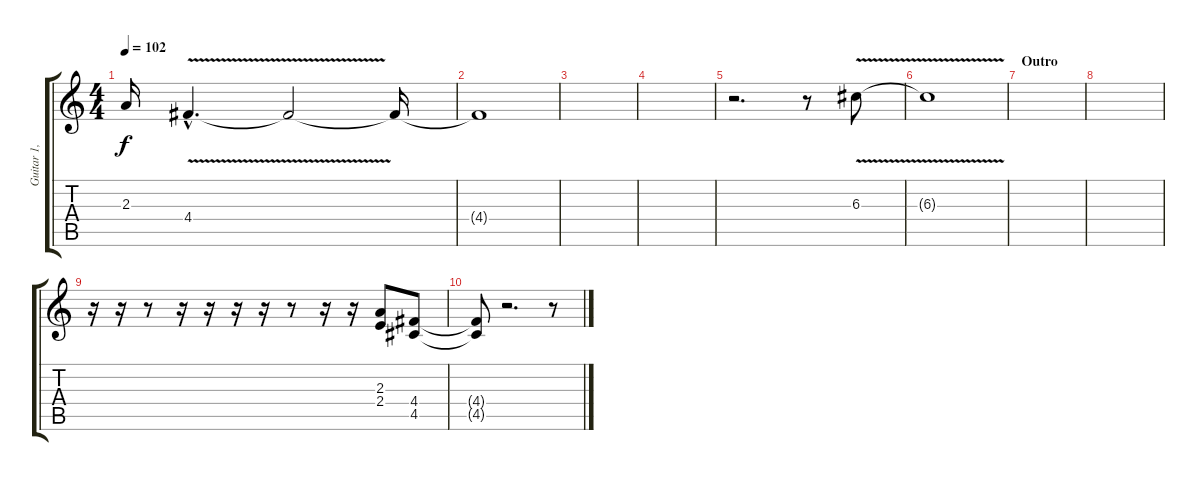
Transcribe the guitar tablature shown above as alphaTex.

\track ("Guitar 1, Lead" "Guitar 1, ") {instrument distortionguitar}
\staff {score tabs}
\tuning (E4 B3 G3 D3 A2 E2) {hide}
\ts (4 4)
\tempo 102
\clef g2
\ks c
2.3.16{dy f} 4.4{v hac}.4{d} 4.4{t}.2 4.4{t}.16 |
4.4{t}.1 |
|
|
r.2{d} r.8 6.3{v}.8 |
6.3{t}.1 |
\section ("" "Outro")
|
|
r.16 r.16 r.8 r.16 r.16 r.16 r.16 r.8 r.16 r.16 (2.3 2.4).8 (4.4 4.5).8 |
(4.4{t} 4.5{t}).8 r.2{d} r.8
